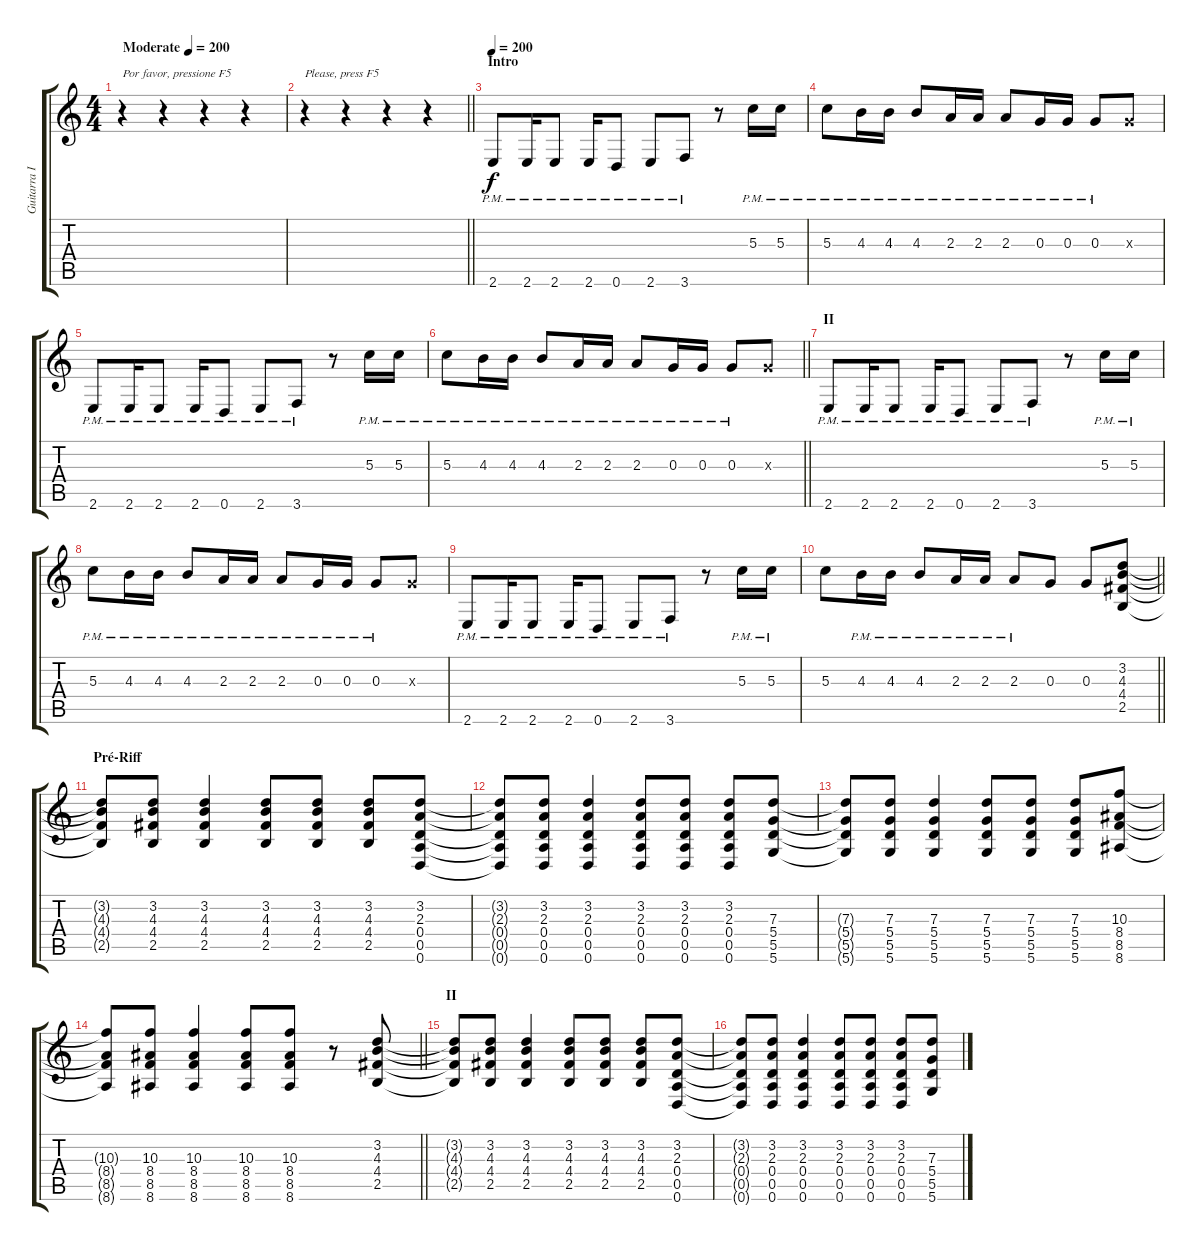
\track ("Guitarra II" "Guitarra I") {instrument distortionguitar}
\staff {score tabs}
\tuning (E4 B3 G3 D3 A2 D2) {hide}
\ts (4 4)
\tempo (200 "Moderate")
\clef g2
\ks c
r.4{txt "Por favor, pressione F5" dy f instrument distortionguitar} r.4 r.4 r.4 |
\barLineRight lightlight
r.4{txt "Please, press F5"} r.4 r.4 r.4 |
\section ("" "Intro")
\tempo 200
2.6{pm}.8 2.6{pm}.16 2.6{pm}.8 2.6{pm}.16 0.6{pm}.8 2.6{pm}.8 3.6{pm}.8 r.8 5.3{pm}.16 5.3{pm}.16 |
5.3{pm}.8 4.3{pm}.16 4.3{pm}.16 4.3{pm}.8 2.3{pm}.16 2.3{pm}.16 2.3{pm}.8 0.3{pm}.16 0.3{pm}.16 0.3{pm}.8 0.3{x}.8 |
2.6{pm}.8 2.6{pm}.16 2.6{pm}.8 2.6{pm}.16 0.6{pm}.8 2.6{pm}.8 3.6{pm}.8 r.8 5.3{pm}.16 5.3{pm}.16 |
\barLineRight lightlight
5.3{pm}.8 4.3{pm}.16 4.3{pm}.16 4.3{pm}.8 2.3{pm}.16 2.3{pm}.16 2.3{pm}.8 0.3{pm}.16 0.3{pm}.16 0.3{pm}.8 0.3{x}.8 |
\section ("" "II")
2.6{pm}.8 2.6{pm}.16 2.6{pm}.8 2.6{pm}.16 0.6{pm}.8 2.6{pm}.8 3.6{pm}.8 r.8 5.3{pm}.16 5.3{pm}.16 |
5.3{pm}.8 4.3{pm}.16 4.3{pm}.16 4.3{pm}.8 2.3{pm}.16 2.3{pm}.16 2.3{pm}.8 0.3{pm}.16 0.3{pm}.16 0.3{pm}.8 0.3{x}.8 |
2.6{pm}.8 2.6{pm}.16 2.6{pm}.8 2.6{pm}.16 0.6{pm}.8 2.6{pm}.8 3.6{pm}.8 r.8 5.3{pm}.16 5.3{pm}.16 |
\barLineRight lightlight
5.3.8 4.3{pm}.16 4.3{pm}.16 4.3{pm}.8 2.3{pm}.16 2.3{pm}.16 2.3{pm}.8 0.3.8 0.3.8 (3.2 4.3 4.4 2.5).8 |
\section ("" "Pré-Riff")
(3.2{t} 4.3{t} 4.4{t} 2.5{t}).8 (3.2 4.3 4.4 2.5).8 (3.2 4.3 4.4 2.5).4 (3.2 4.3 4.4 2.5).8 (3.2 4.3 4.4 2.5).8 (3.2 4.3 4.4 2.5).8 (3.2 2.3 0.4 0.5 0.6).8 |
(3.2{t} 2.3{t} 0.4{t} 0.5{t} 0.6{t}).8 (3.2 2.3 0.4 0.5 0.6).8 (3.2 2.3 0.4 0.5 0.6).4 (3.2 2.3 0.4 0.5 0.6).8 (3.2 2.3 0.4 0.5 0.6).8 (3.2 2.3 0.4 0.5 0.6).8 (7.3 5.4 5.5 5.6).8 |
(7.3{t} 5.4{t} 5.5{t} 5.6{t}).8 (7.3 5.4 5.5 5.6).8 (7.3 5.4 5.5 5.6).4 (7.3 5.4 5.5 5.6).8 (7.3 5.4 5.5 5.6).8 (7.3 5.4 5.5 5.6).8 (10.3 8.4 8.5 8.6).8 |
\barLineRight lightlight
(10.3{t} 8.4{t} 8.5{t} 8.6{t}).8 (10.3 8.4 8.5 8.6).8 (10.3 8.4 8.5 8.6).4 (10.3 8.4 8.5 8.6).8 (10.3 8.4 8.5 8.6).8 r.8 (3.2 4.3 4.4 2.5).8 |
\section ("" "II")
(3.2{t} 4.3{t} 4.4{t} 2.5{t}).8 (3.2 4.3 4.4 2.5).8 (3.2 4.3 4.4 2.5).4 (3.2 4.3 4.4 2.5).8 (3.2 4.3 4.4 2.5).8 (3.2 4.3 4.4 2.5).8 (3.2 2.3 0.4 0.5 0.6).8 |
(3.2{t} 2.3{t} 0.4{t} 0.5{t} 0.6{t}).8 (3.2 2.3 0.4 0.5 0.6).8 (3.2 2.3 0.4 0.5 0.6).4 (3.2 2.3 0.4 0.5 0.6).8 (3.2 2.3 0.4 0.5 0.6).8 (3.2 2.3 0.4 0.5 0.6).8 (7.3 5.4 5.5 5.6).8
